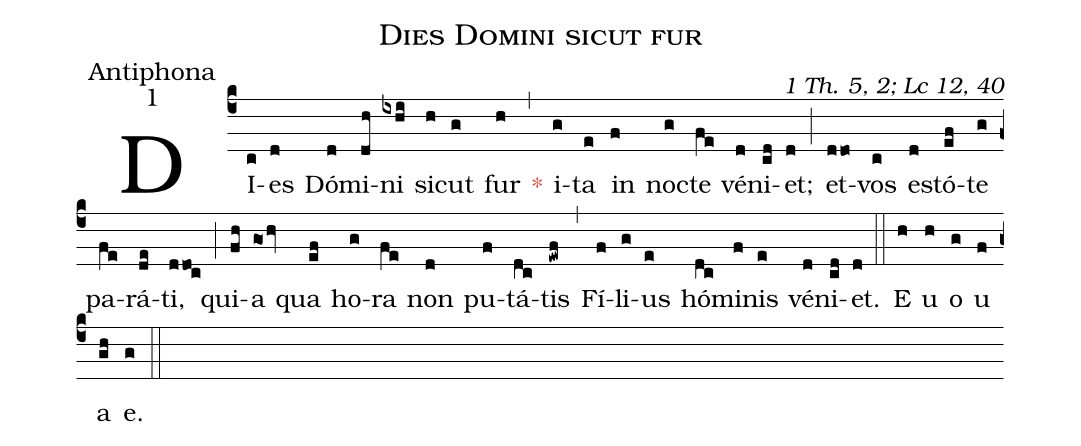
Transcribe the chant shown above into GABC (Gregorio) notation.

name:Dies Domini sicut fur;
office-part:Antiphona;
mode:1;
commentary:1 Th. 5, 2; Lc 12, 40;
%%
(c4) DI(c)es(d) Dó(d)mi(dh)ni(ixhi) sic(h)ut(g) fur(h) <c>*</c>(,) i(g)ta(e) in(f) noc(g)te(fe) vé(d)ni(cd)et;(d) (;) et(d!/do)vos(c) e(d)stó(ef)te(g) pa(fe)rá(de)ti,(d!/doc) (;) qui(fh)a(gohv) qua(ef) ho(g)ra(fe) non(d) pu(f)tá(dc)tis(ewf) (,) Fí(f)li(g)us(e) hó(dc)mi(f)nis(e) vé(d)ni(cd)et.(d) (::) E(h) u(h) o(g) u(f) a(gh) e.(g) (::)
